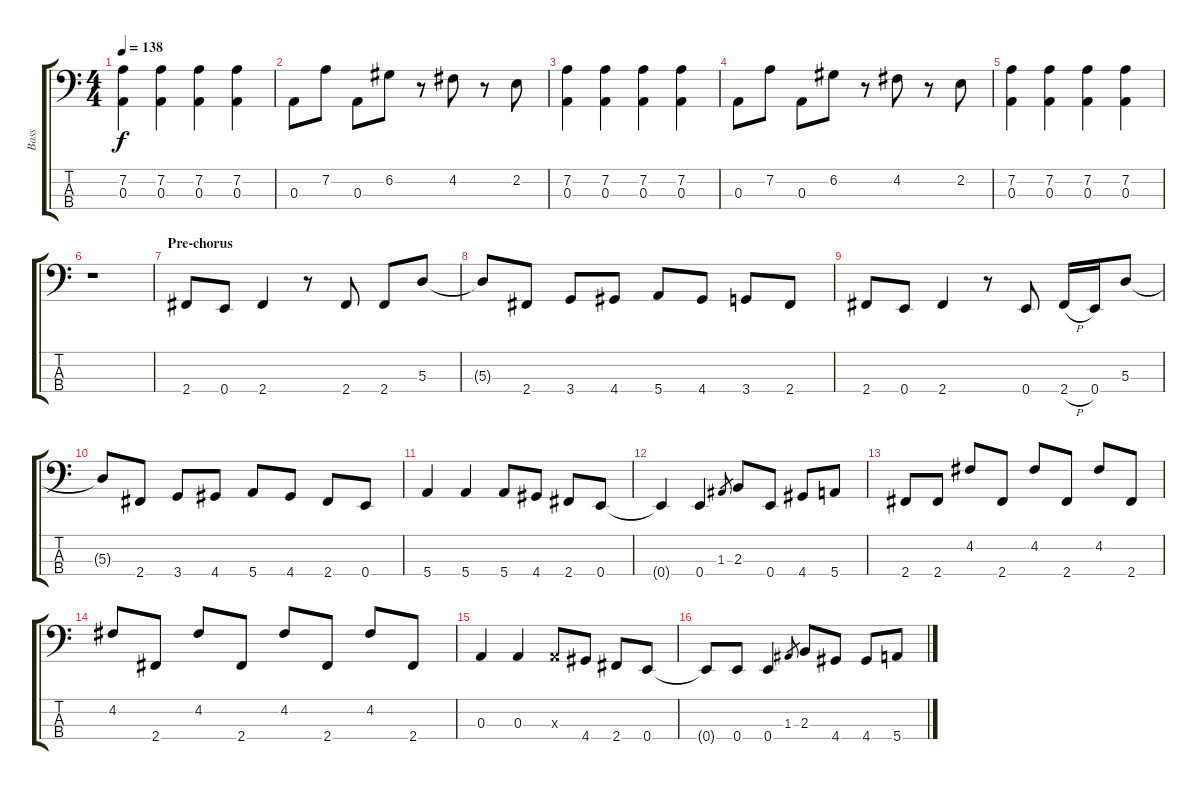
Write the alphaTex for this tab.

\track ("Bass" "Bass") {instrument electricbassfinger}
\staff {score tabs}
\tuning (G2 D2 A1 E1) {hide}
\ts (4 4)
\tempo 138
\clef f4
\ks c
(7.2 0.3).4{dy f} (7.2 0.3).4 (7.2 0.3).4 (7.2 0.3).4 |
0.3.8 7.2.8 0.3.8 6.2.8 r.8 4.2.8 r.8 2.2.8 |
(7.2 0.3).4 (7.2 0.3).4 (7.2 0.3).4 (7.2 0.3).4 |
0.3.8 7.2.8 0.3.8 6.2.8 r.8 4.2.8 r.8 2.2.8 |
(7.2 0.3).4 (7.2 0.3).4 (7.2 0.3).4 (7.2 0.3).4 |
r.1 |
\section ("" "Pre-chorus")
2.4.8 0.4.8 2.4.4 r.8 2.4.8 2.4.8 5.3.8 |
5.3{t}.8 2.4.8 3.4.8 4.4.8 5.4.8 4.4.8 3.4.8 2.4.8 |
2.4.8 0.4.8 2.4.4 r.8 0.4.8 2.4{h}.16 0.4.16 5.3.8 |
5.3{t}.8 2.4.8 3.4.8 4.4.8 5.4.8 4.4.8 2.4.8 0.4.8 |
5.4.4 5.4.4 5.4.8 4.4.8 2.4.8 0.4.8 |
0.4{t}.4 0.4.4 1.3.8{gr} 2.3.8 0.4.8 4.4.8 5.4.8 |
2.4.8 2.4.8 4.2.8 2.4.8 4.2.8 2.4.8 4.2.8 2.4.8 |
4.2.8 2.4.8 4.2.8 2.4.8 4.2.8 2.4.8 4.2.8 2.4.8 |
0.3.4 0.3.4 0.3{x}.8 4.4.8 2.4.8 0.4.8 |
0.4{t}.8 0.4.8 0.4.4 1.3.8{gr} 2.3.8 4.4.8 4.4.8 5.4.8
